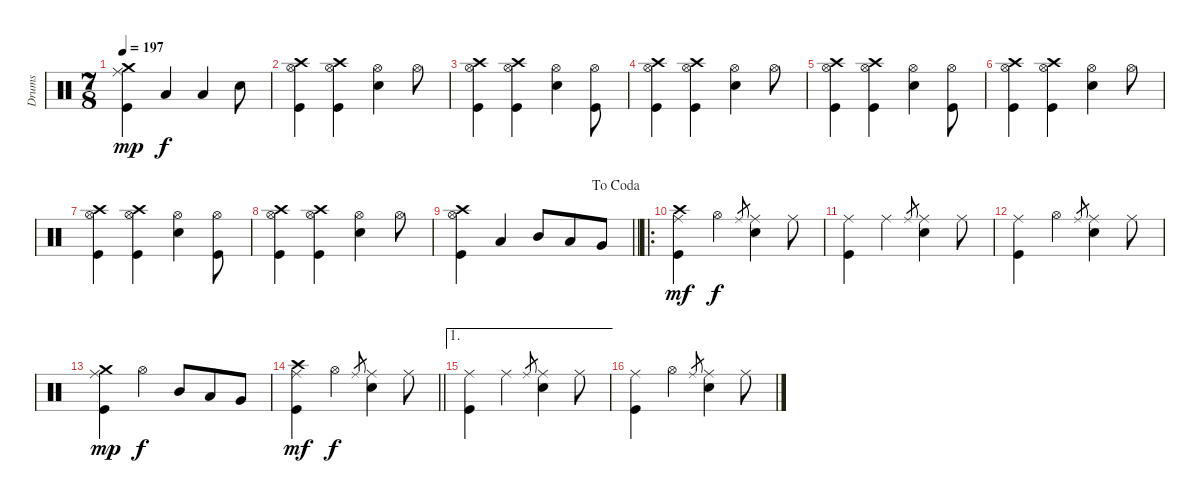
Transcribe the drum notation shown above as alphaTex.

\track ("Drums" "Drums") {instrument percussion}
\staff {score}
\articulation defaults
\ts (7 8)
\tempo 197
\clef neutral
\ks c
("Crash medium (hit)" "Ride (middle)" "Kick (hit)").4{dy mp} "Low Tom (hit)".4{dy f} "Low Floor Tom (hit)".4 "Electric Snare (hit)".8 |
("Hi-Hat (open)" "Crash high (hit)" "Kick (hit)").4 ("Hi-Hat (open)" "Crash high (hit)" "Kick (hit)").4 ("Hi-Hat (open)" "Electric Snare (hit)").4 "Hi-Hat (open)".8 |
("Hi-Hat (open)" "Crash high (hit)" "Kick (hit)").4 ("Hi-Hat (open)" "Crash high (hit)" "Kick (hit)").4 ("Hi-Hat (open)" "Electric Snare (hit)").4 ("Hi-Hat (open)" "Kick (hit)").8 |
("Hi-Hat (open)" "Crash high (hit)" "Kick (hit)").4 ("Hi-Hat (open)" "Crash high (hit)" "Kick (hit)").4 ("Hi-Hat (open)" "Electric Snare (hit)").4 "Hi-Hat (open)".8 |
("Hi-Hat (open)" "Crash high (hit)" "Kick (hit)").4 ("Hi-Hat (open)" "Crash high (hit)" "Kick (hit)").4 ("Hi-Hat (open)" "Electric Snare (hit)").4 ("Hi-Hat (open)" "Kick (hit)").8 |
("Hi-Hat (open)" "Crash high (hit)" "Kick (hit)").4 ("Hi-Hat (open)" "Crash high (hit)" "Kick (hit)").4 ("Hi-Hat (open)" "Electric Snare (hit)").4 "Hi-Hat (open)".8 |
("Hi-Hat (open)" "Crash high (hit)" "Kick (hit)").4 ("Hi-Hat (open)" "Crash high (hit)" "Kick (hit)").4 ("Hi-Hat (open)" "Electric Snare (hit)").4 ("Hi-Hat (open)" "Kick (hit)").8 |
("Hi-Hat (open)" "Crash high (hit)" "Kick (hit)").4 ("Hi-Hat (open)" "Crash high (hit)" "Kick (hit)").4 ("Hi-Hat (open)" "Electric Snare (hit)").4 "Hi-Hat (open)".8 |
\jump dacoda
\barLineRight lightlight
("Hi-Hat (open)" "Crash high (hit)" "Kick (hit)").4 "Low Tom (hit)".4 "Mid Tom (hit)".8 "Low Tom (hit)".8 "Very Low Tom (hit)".8 |
\ro
("Crash high (hit)" "Ride (middle)" "Kick (hit)").4{dy mf} "Hi-Hat (open)".4{dy f} "Ride (middle)".8{gr} ("Ride (middle)" "Electric Snare (hit)").4 "Ride (middle)".8 |
("Ride (middle)" "Kick (hit)").4 "Ride (middle)".4 "Ride (middle)".8{gr} ("Ride (middle)" "Electric Snare (hit)").4 "Ride (middle)".8 |
("Ride (middle)" "Kick (hit)").4 "Hi-Hat (open)".4 "Ride (middle)".8{gr} ("Ride (middle)" "Electric Snare (hit)").4 "Ride (middle)".8 |
("Crash medium (hit)" "Ride (middle)" "Kick (hit)").4{dy mp} "Hi-Hat (open)".4{dy f} "Mid Tom (hit)".8 "Low Tom (hit)".8 "Very Low Tom (hit)".8 |
\barLineRight lightlight
("Crash high (hit)" "Ride (middle)" "Kick (hit)").4{dy mf} "Hi-Hat (open)".4{dy f} "Ride (middle)".8{gr} ("Ride (middle)" "Electric Snare (hit)").4 "Ride (middle)".8 |
\ae 1
("Ride (middle)" "Kick (hit)").4 "Ride (middle)".4 "Ride (middle)".8{gr} ("Ride (middle)" "Electric Snare (hit)").4 "Ride (middle)".8 |
("Ride (middle)" "Kick (hit)").4 "Hi-Hat (open)".4 "Ride (middle)".8{gr} ("Ride (middle)" "Electric Snare (hit)").4 "Ride (middle)".8
